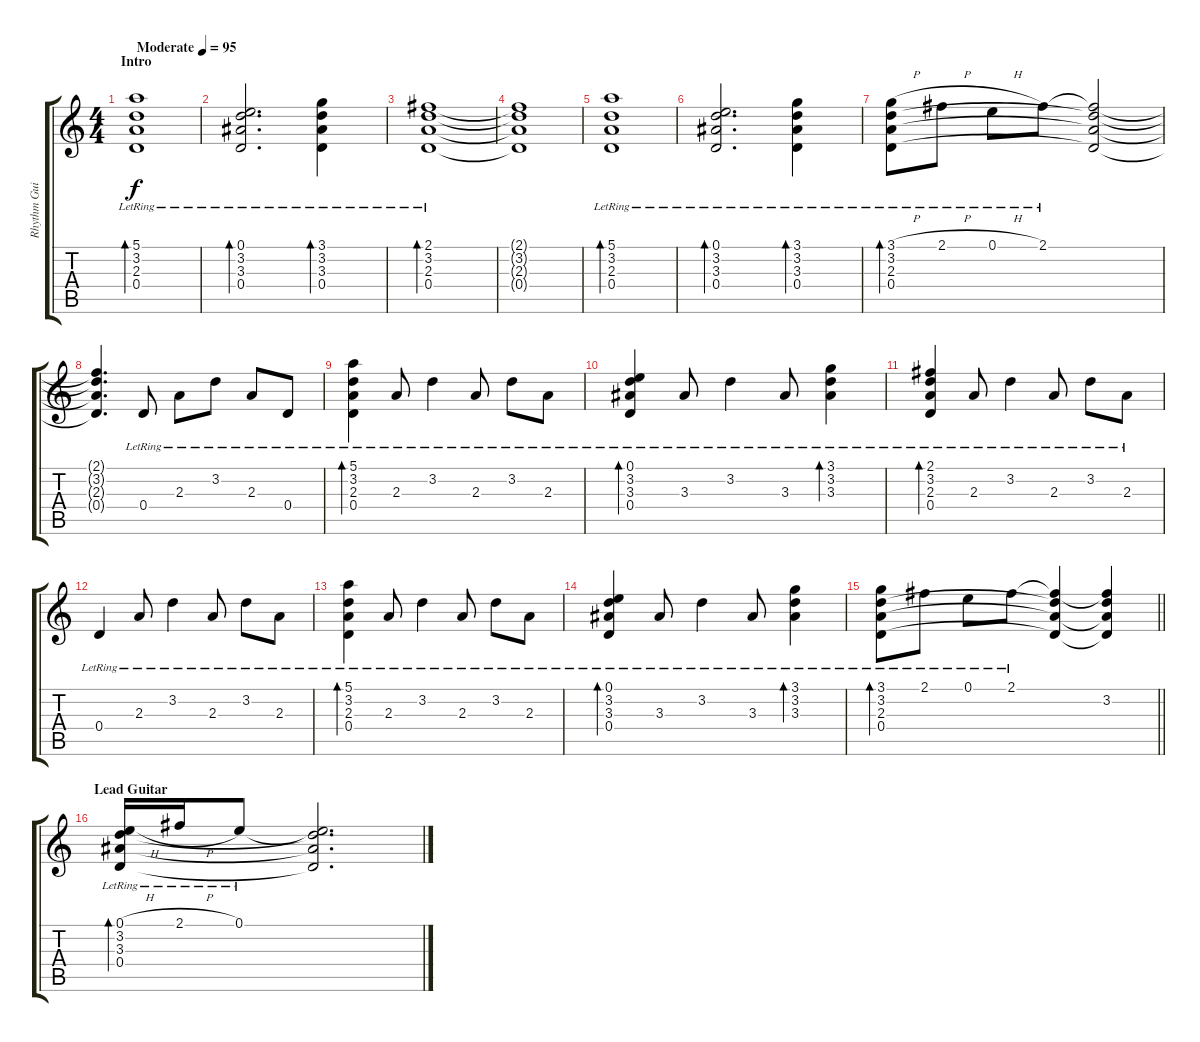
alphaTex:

\track ("Rhythm Guitar" "Rhythm Gui") {instrument acousticguitarsteel}
\staff {score tabs}
\tuning (E4 B3 G3 D3 A2 E2) {hide}
\ts (4 4)
\section ("" "Intro")
\tempo (95 "Moderate")
\clef g2
\ks c
(5.1{lr} 3.2{lr} 2.3{lr} 0.4{lr}).1{bd 240 dy f instrument acousticguitarsteel} |
(0.1{lr} 3.2{lr} 3.3{lr} 0.4{lr}).2{d bd 240} (3.1{lr} 3.2{lr} 3.3{lr} 0.4{lr}).4{bd 240} |
(2.1{lr} 3.2{lr} 2.3{lr} 0.4{lr}).1{bd 240} |
(2.1{t} 3.2{t} 2.3{t} 0.4{t}).1 |
(5.1{lr} 3.2{lr} 2.3{lr} 0.4{lr}).1{bd 240} |
(0.1{lr} 3.2{lr} 3.3{lr} 0.4{lr}).2{d bd 240} (3.1{lr} 3.2{lr} 3.3{lr} 0.4{lr}).4{bd 240} |
(3.1{h lr} 3.2{lr} 2.3{lr} 0.4{lr}).8{bd 240} 2.1{h lr}.8 0.1{h lr}.8 2.1{lr}.8 (2.1{t} 3.2{t} 2.3{t} 0.4{t}).2 |
(2.1{t} 3.2{t} 2.3{t} 0.4{t}).4{d} 0.4{lr}.8 2.3{lr}.8 3.2{lr}.8 2.3{lr}.8 0.4{lr}.8 |
(5.1{lr} 3.2{lr} 2.3{lr} 0.4{lr}).4{bd 60} 2.3{lr}.8 3.2{lr}.4 2.3{lr}.8 3.2{lr}.8 2.3{lr}.8 |
(0.1{lr} 3.2{lr} 3.3{lr} 0.4{lr}).4{bd 60} 3.3{lr}.8 3.2{lr}.4 3.3{lr}.8 (3.1{lr} 3.2{lr} 3.3{lr}).4{bd 60} |
(2.1{lr} 3.2{lr} 2.3{lr} 0.4{lr}).4{bd 60} 2.3{lr}.8 3.2{lr}.4 2.3{lr}.8 3.2{lr}.8 2.3{lr}.8 |
0.4{lr}.4 2.3{lr}.8 3.2{lr}.4 2.3{lr}.8 3.2{lr}.8 2.3{lr}.8 |
(5.1{lr} 3.2{lr} 2.3{lr} 0.4{lr}).4{bd 60} 2.3{lr}.8 3.2{lr}.4 2.3{lr}.8 3.2{lr}.8 2.3{lr}.8 |
(0.1{lr} 3.2{lr} 3.3{lr} 0.4{lr}).4{bd 60} 3.3{lr}.8 3.2{lr}.4 3.3{lr}.8 (3.1{lr} 3.2{lr} 3.3{lr}).4{bd 60} |
\barLineRight lightlight
(3.1{lr} 3.2{lr} 2.3{lr} 0.4{lr}).8{bd 60} 2.1{lr}.8 0.1{lr}.8 2.1{lr}.8 (2.1{t} 3.2{t} 2.3{t} 0.4{t}).4 (2.1{t} 3.2 2.3{t} 0.4{t}).4 |
\section ("" "Lead Guitar")
(0.1{h lr} 3.2{lr} 3.3{lr} 0.4{lr}).16{bd 60} 2.1{h lr}.16 0.1{lr}.8 (0.1{t} 3.2{t} 3.3{t} 0.4{t}).2{d}
